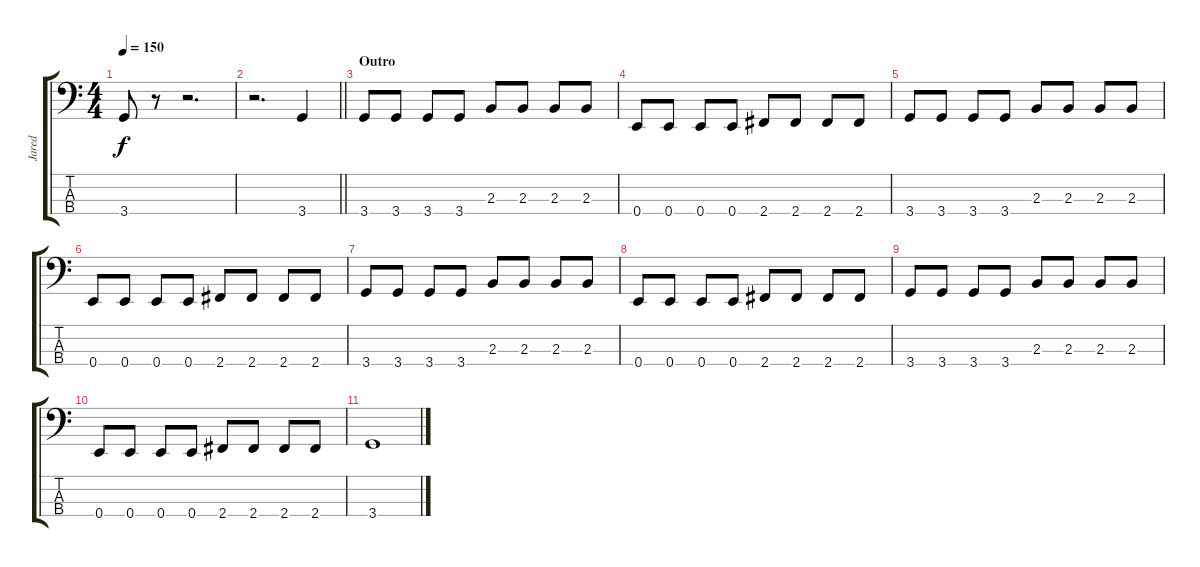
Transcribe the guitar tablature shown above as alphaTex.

\track ("Jared" "Jared") {instrument electricbassfinger}
\staff {score tabs}
\tuning (G2 D2 A1 E1) {hide}
\ts (4 4)
\tempo 150
\clef f4
\ks c
3.4.8{dy f} r.8 r.2{d} |
\barLineRight lightlight
r.2{d} 3.4.4 |
\section ("" "Outro")
3.4.8 3.4.8 3.4.8 3.4.8 2.3.8 2.3.8 2.3.8 2.3.8 |
0.4.8 0.4.8 0.4.8 0.4.8 2.4.8 2.4.8 2.4.8 2.4.8 |
3.4.8 3.4.8 3.4.8 3.4.8 2.3.8 2.3.8 2.3.8 2.3.8 |
0.4.8 0.4.8 0.4.8 0.4.8 2.4.8 2.4.8 2.4.8 2.4.8 |
3.4.8 3.4.8 3.4.8 3.4.8 2.3.8 2.3.8 2.3.8 2.3.8 |
0.4.8 0.4.8 0.4.8 0.4.8 2.4.8 2.4.8 2.4.8 2.4.8 |
3.4.8 3.4.8 3.4.8 3.4.8 2.3.8 2.3.8 2.3.8 2.3.8 |
0.4.8 0.4.8 0.4.8 0.4.8 2.4.8 2.4.8 2.4.8 2.4.8 |
3.4.1
